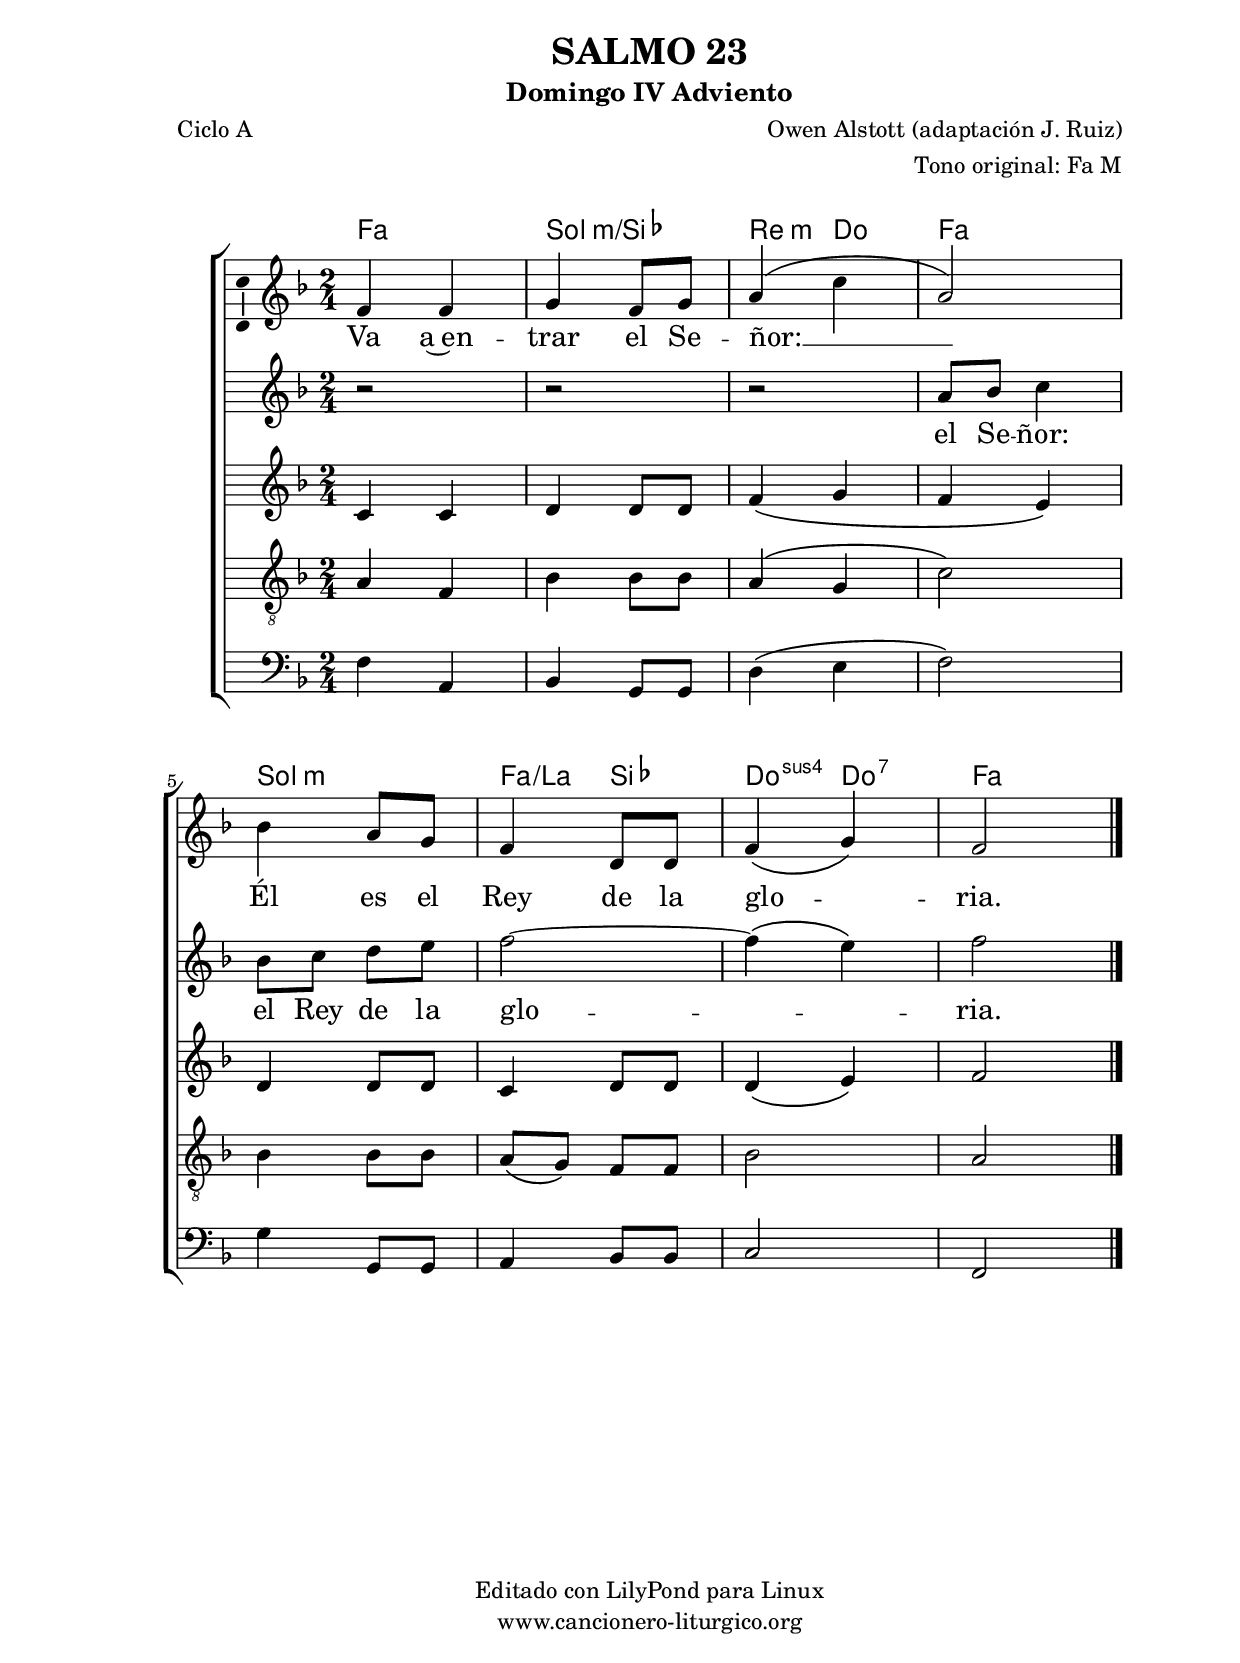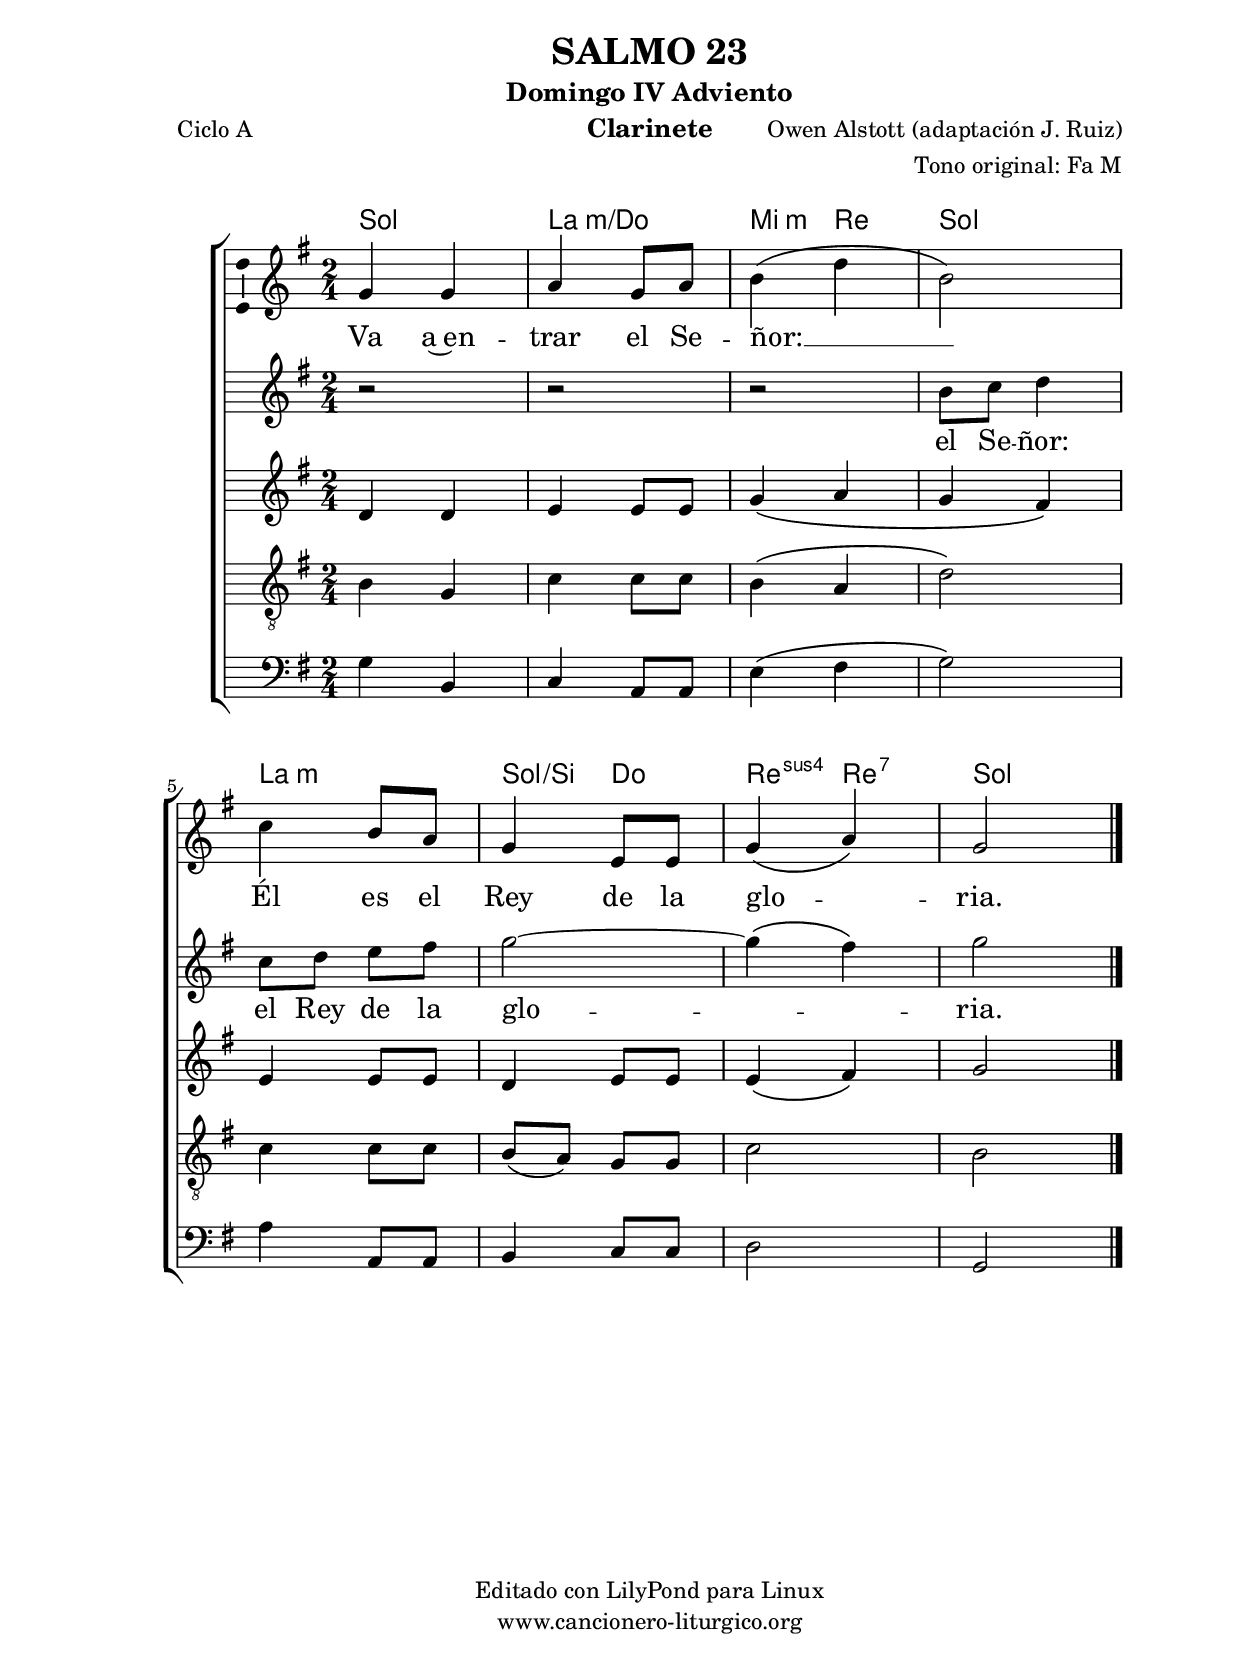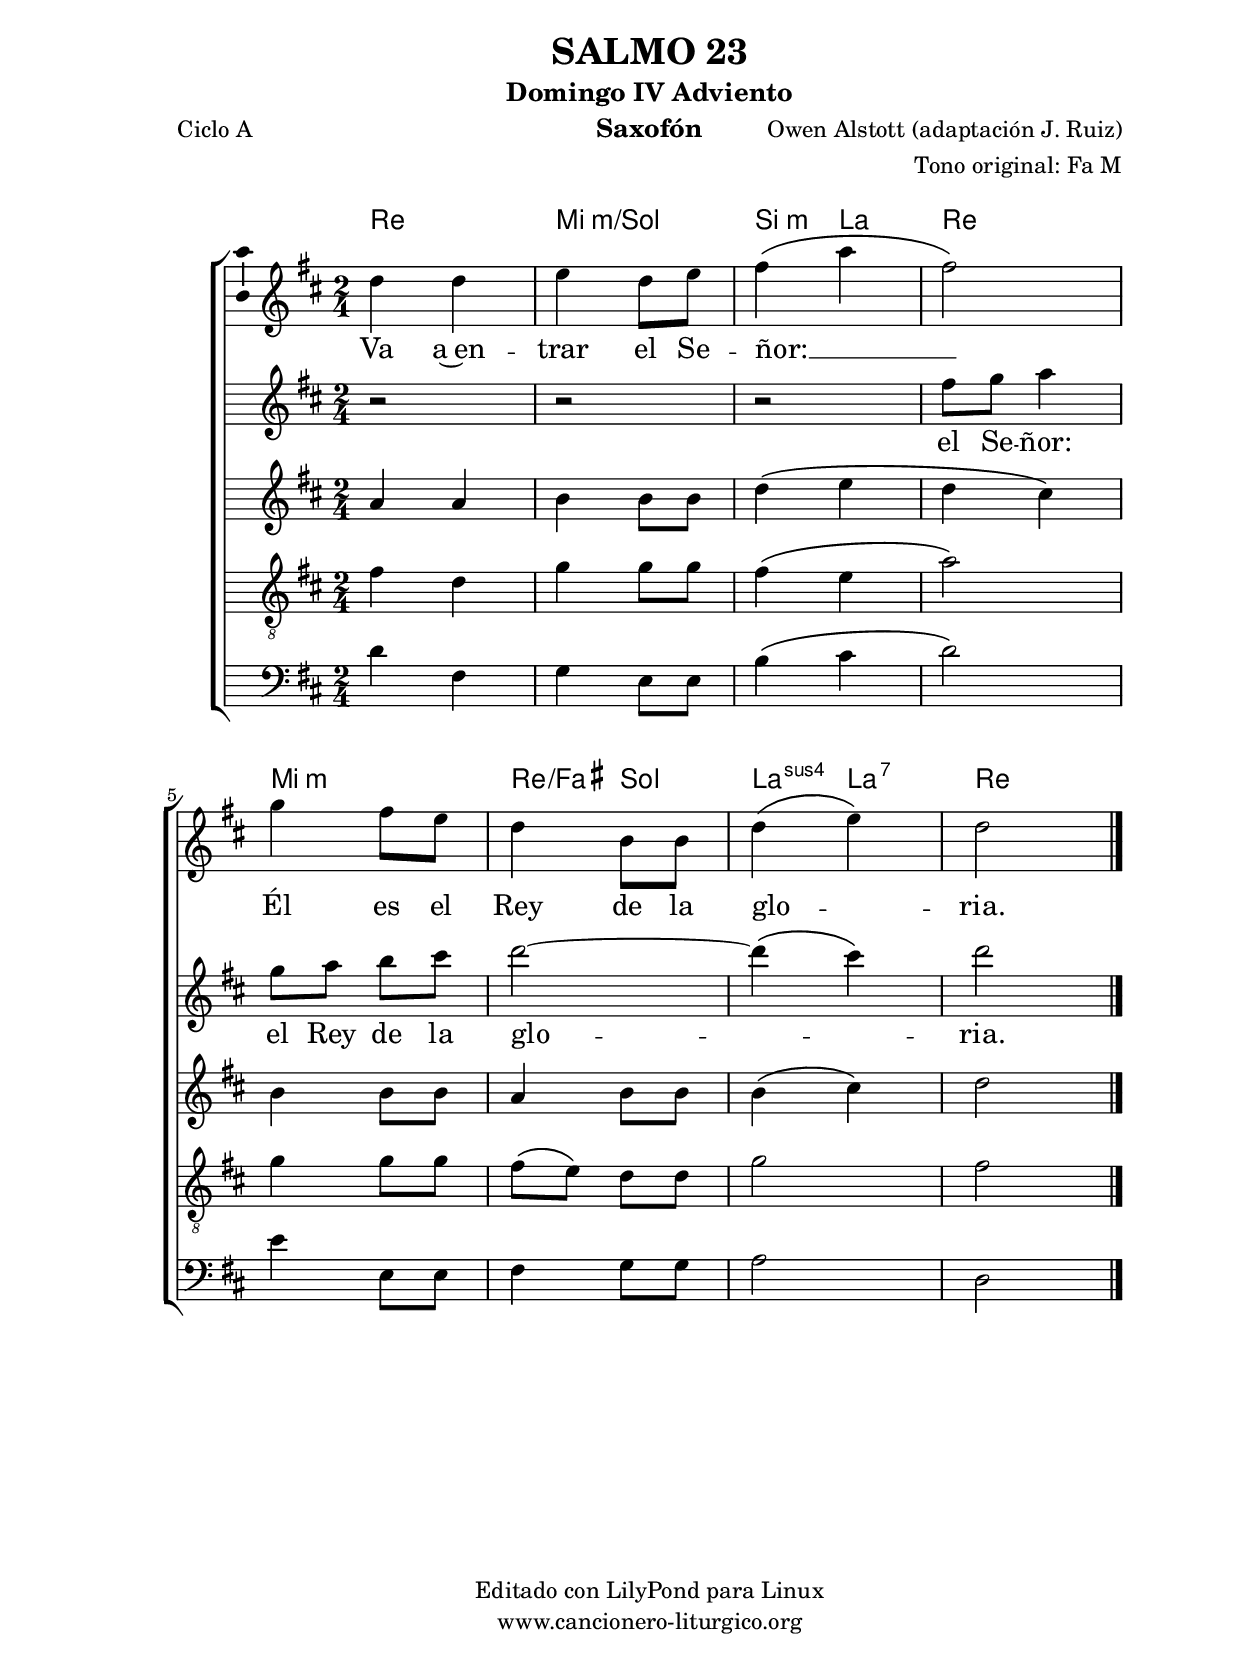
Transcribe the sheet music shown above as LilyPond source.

%
%para convertir .midi en .wav:
%timidity filename.midi -Ow -o finename.wav
%
%
%Para convertir de .wav a .mp3:
%lame -h -m j filename.wav
%
%
%para escuchar el midi:
%timidity nombrefichero.midi
%


%versión de lilypond para la que se ha escrito esta partitura:
\version "2.16.0"

	%Tamaño papel
	#(set-default-paper-size "a4")
	%Tamaño partitura
	#(set-global-staff-size 20)
	%No responde al pulsar sobre una nota
	#(ly:set-option 'point-and-click #f)

%parámetros del encabezamiento:
\header {
	title = "SALMO 23"
	subtitle = "Domingo IV Adviento"
	composer = "Owen Alstott (adaptación J. Ruiz)"
	poet = "Ciclo A"
	meter = ""
	arranger = "Tono original: Fa M"
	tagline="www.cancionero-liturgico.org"
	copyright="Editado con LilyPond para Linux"
	tiempo = "Adviento"
	usos = "Salmo"
	letra = "Va a entrar el Señor: Él es el Rey de la gloria."
	}

%parámetros asociados al papel:
\paper  {
	oddHeaderMarkup = \markup {\fill-line { \on-the-fly #not-first-page \fromproperty #'header:title \on-the-fly #not-first-page \fromproperty #'header:composer }}
	evenHeaderMarkup = \markup {\fill-line { \fromproperty #'header:composer \fromproperty #'header:title }}
	#(set-paper-size "a4")
	print-page-number = ##f
	first-page-number = 1
	print-first-page-number = ##f
%	head-separation = 3.0 \cm
	top-margin = 2.0 \cm
	bottom-margin = 0.5\cm
%%%	bottom-margin = -1.0\cm
	left-margin = 3.0 \cm
	line-width = 16.0 \cm 
	indent = 8\mm
	interscoreline = 2.\mm
	between-system-space = 15\mm
%	para que las partituras no llenen la hoja:
	ragged-bottom = ##t
%	idem para la última hoja:
	ragged-last-bottom = ##f
%	para que las partituras llenen el ancho del papel:
	ragged-last = ##f
	after-title-space = 2.5 \cm
%page-count=1
%system-count=1

	%Flexible Vertical Spacing
%	markup-markup-spacing =
%	#'((basic-distance . 15) (minimum-distance . 15) (padding . 3))
	markup-system-spacing =
	#'((basic-distance . 15) (minimum-distance . 15) (padding . 3))
	system-system-spacing =
	#'((basic-distance . 15) (minimum-distance . 15) (padding . 3))
	score-system-spacing =
	#'((basic-distance . 15) (minimum-distance . 15) (padding . 5))
%	top-system-spacing = % header
%	#'((basic-distance . 8) (minimum-distance . 0) (padding . 3))
%	top-markup-spacing =
%	#'((basic-distance . 20) (minimum-distance . 20) (padding . 3))
	last-bottom-spacing = % footer
	#'((basic-distance . 5) (minimum-distance . 5) (padding . 3))
%	score-markup-spacing =
%	#'((basic-distance . 16) (minimum-distance . 13) (padding . 3))

	}


%parámetros que afectan a toda la partitura:
global =  {
	%clave de sol (G):
	\clef G
	%armadura:
%	\transpose g f
	\key f \major
	\tempo 4=90
	\set Score.tempoHideNote = ##t
	}


acordes = {
	\italianChords
	\chordmode {
%	\transpose g f
{

f2 g:m/bes d4:m c f2 g:m f4/a bes c:sus4 c:7 f2

	}
	}
}


melodia = 
%	\transpose g f
{
	\relative c'{
	\time 2/4

f4 f
g4 f8 g
a4 \(c
a2\)
bes4 a8 g
f4 d8 d
f4 \(g\)
f2

	\bar "|."
	}
	}


melodiadisc = 
%	\transpose g f
{
	\relative c''{
	\time 2/4

r2
r2
r2
a8 bes c4
bes8 c d e
f2~
f4 \(e\)
f2

	\bar "|."
	}
	}

melodiados = 
%	\transpose g f
{
	\relative c'{
	\time 2/4

c4 c
d4 d8 d
f4 \(g
f4 e\)
d4 d8 d
c4 d8 d
d4 \(e\)
f2

	\bar "|."
	}
	}


melodiatres = 
%	\transpose g f
{
	\relative c'{

%clave de fa (F):
%\clef F
\clef "G_8"

	\time 2/4

a4 f
bes4 bes8 bes
a4 \(g
c2\)
bes4 bes8 bes
a8 \(g\) f f
bes2
a2

	\bar "|."
	}
	}

melodiacuatro = 
%	\transpose g f
{
	\relative c{

%clave de fa (F):
\clef F

	\time 2/4

f4 a,
bes4 g8 g
d'4 \(e
f2\)
g4 g,8 g
a4 bes8 bes
c2
f,2

	\bar "|."
	}
	}


texto = \lyricmode {
Va a~en -- trar el Se -- ñor: __ _ _
Él es el Rey de la glo -- _ ria.
	}

textodisc = \lyricmode {
el Se -- ñor:
el Rey de la glo -- _ ria.
	}


acordesStaff = \context ChordNames = acordesStaff <<
	\set chordChanges = ##t
	\acordes
	>>


vozStaff = \context Voice = vozStaff
\with {\consists "Ambitus_engraver"}
<<
%	\set Staff.instrumentName = ""
%	\set Staff.shortInstrumentName = ""
%	\set Staff.midiInstrument = #"clarinet"
%	\set Staff.midiInstrument = #"cello"
%	\set Staff.midiInstrument = #"flute"
	\set Staff.midiInstrument = #"electric guitar (jazz)"
%	\set Staff.midiInstrument = #"english horn"
%	\set Staff.midiInstrument = #"violin"
%	\set Staff.midiInstrument = #"glockenspiel"
	\set Staff.midiMinimumVolume = #0.7
	\set Staff.midiMaximumVolume = #0.9
	\global
	\melodia
	>>

vozdiscStaff = \context Voice = vozdiscStaff
<<
%	\set Staff.instrumentName = "Saxofón"
%	\set Staff.shortInstrumentName = "S"
	\override Staff.StaffSymbol #'staff-space = #(magstep -0.35)
	\set Staff.midiInstrument = #"violin"
	\set Staff.midiMinimumVolume = #0.4
	\set Staff.midiMaximumVolume = #0.5
%Cambio tono para saxofón (DESDE tono de clarinete)
%El segundo comando escribe la partitura en el tono del saxofón
%El primer comando hace que el fichero midi, a pesar de lo anterior, suene en el mismo tono que el resto de la partitura
%%%%%\transposition f'
%%%%%\transpose d a,
{
	\global
	\melodiadisc
}
	>>

vozdosStaff = \context Voice = vozdosStaff
<<
%	\set Staff.instrumentName = "Clarinete 1"
%	\set Staff.shortInstrumentName = "C1"
	\override Staff.StaffSymbol #'staff-space = #(magstep -0.35)
	\set Staff.midiInstrument = #"english horn"
	\set Staff.midiMinimumVolume = #0.4
	\set Staff.midiMaximumVolume = #0.5
	\global
	\melodiados
	>>

voztresStaff = \context Voice = voztresStaff
<<
%	\set Staff.instrumentName = "Clarinete 2"
%	\set Staff.shortInstrumentName = "C2"
	\override Staff.StaffSymbol #'staff-space = #(magstep -0.35)
	\set Staff.midiInstrument = #"violin"
	\set Staff.midiMinimumVolume = #0.4
	\set Staff.midiMaximumVolume = #0.5
	\global
	\melodiatres
	>>

vozcuatroStaff = \context Voice = vozcuatroStaff
<<
%	\set Staff.instrumentName = "Bajo"
%	\set Staff.shortInstrumentName = "B"
	\override Staff.StaffSymbol #'staff-space = #(magstep -0.35)
	\set Staff.midiInstrument = #"electric bass (finger)"
	\set Staff.midiMinimumVolume = #0.9
	\set Staff.midiMaximumVolume = #0.9
	\global
	\relative c' \melodiacuatro
	>>

textoStaff = \context Lyrics = textoStaff <<
	\lyricsto vozStaff \texto
	>>

textodiscStaff = \context Lyrics = textodiscStaff <<
	\lyricsto vozdiscStaff \textodisc
	>>


\book {
	\score {
		\context ChoirStaff {
%			\override StaffGroup.SystemStartBracket #'collapse-height = #1
%			\override Score.SystemStartBar #'collapse-height = #1
			<<
			\acordesStaff
			\vozStaff
			\textoStaff
			\vozdiscStaff
			\textodiscStaff
			\vozdosStaff
			\voztresStaff
			\vozcuatroStaff
			>>
			}
		\layout {
	    		\context {
				\Lyrics
				\override LyricText #'font-size = #2
				}
	   		 \context {
				\Score
				%fontSize = #3
				\override StaffSymbol #'staff-space = #(magstep +3)
				%\override Beam #'thickness = #0.55
				%\override SpacingSpanner #'spacing-increment = #1.0
				%\override Slur #'height-limit = #1.5
				}
			}
		}
	\score {
		\unfoldRepeats
		\context ChoirStaff {
			<<
			\acordesStaff
			\vozStaff
			\vozdiscStaff
			\vozdosStaff
			\voztresStaff
			\vozcuatroStaff
			>>
			}
		\midi {
	  		\context {
	  			\Score
				tempoWholesPerMinute = #(ly:make-moment 70 4)
				}
			}
		}
	}

%Partitura para clarinete
#(define output-suffix "C")
\book {
	\header{
		instrument = "Clarinete"
		}
	\score {
		\context ChoirStaff {
%			\override StaffGroup.SystemStartBracket #'collapse-height = #1
%			\override Score.SystemStartBar #'collapse-height = #1
\transpose c d
			<<
			\acordesStaff
			\vozStaff
			\textoStaff
			\vozdiscStaff
			\textodiscStaff
			\vozdosStaff
			\voztresStaff
			\vozcuatroStaff
			>>
			}
		\layout {
	    		\context {
				\Lyrics
				\override LyricText #'font-size = #2
				}
	   		 \context {
				\Score
				%fontSize = #3
				\override StaffSymbol #'staff-space = #(magstep +3)
				%\override Beam #'thickness = #0.55
				%\override SpacingSpanner #'spacing-increment = #1.0
				%\override Slur #'height-limit = #1.5
				}
			}
		}
	}

%Partitura para saxofón
#(define output-suffix "S")
\book {
	\header{
		instrument = "Saxofón"
		}
	\score {
		\context ChoirStaff {
%			\override StaffGroup.SystemStartBracket #'collapse-height = #1
%			\override Score.SystemStartBar #'collapse-height = #1
\transpose c a
			<<
			\acordesStaff
			\vozStaff
			\textoStaff
			\vozdiscStaff
			\textodiscStaff
			\vozdosStaff
			\voztresStaff
			\vozcuatroStaff
			>>
			}
		\layout {
	    		\context {
				\Lyrics
				\override LyricText #'font-size = #2
				}
	   		 \context {
				\Score
				%fontSize = #3
				\override StaffSymbol #'staff-space = #(magstep +3)
				%\override Beam #'thickness = #0.55
				%\override SpacingSpanner #'spacing-increment = #1.0
				%\override Slur #'height-limit = #1.5
				}
			}
		}
	}

